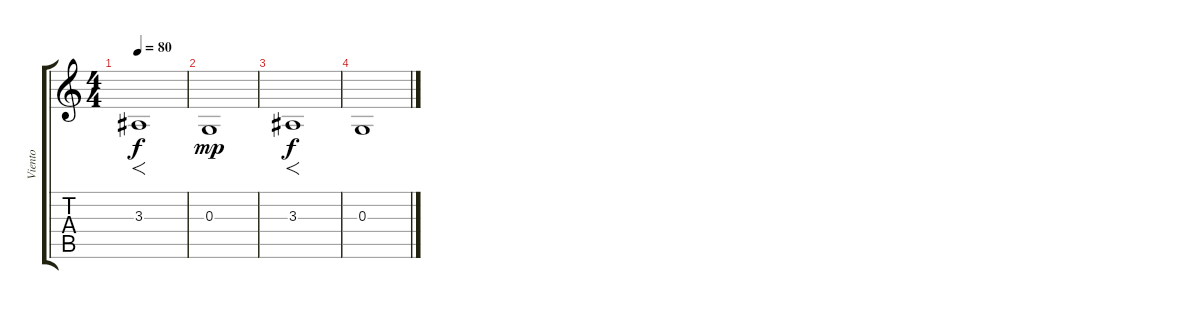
\track ("Viento" "Viento") {instrument seashore}
\staff {score tabs}
\tuning (E4 B3 G3 D3 A2 E2) {hide}
\ts (4 4)
\tempo 80
\clef g2
\ks c
3.3.1{f dy f instrument seashore} |
0.3.1{dy mp} |
3.3.1{f dy f} |
0.3.1
